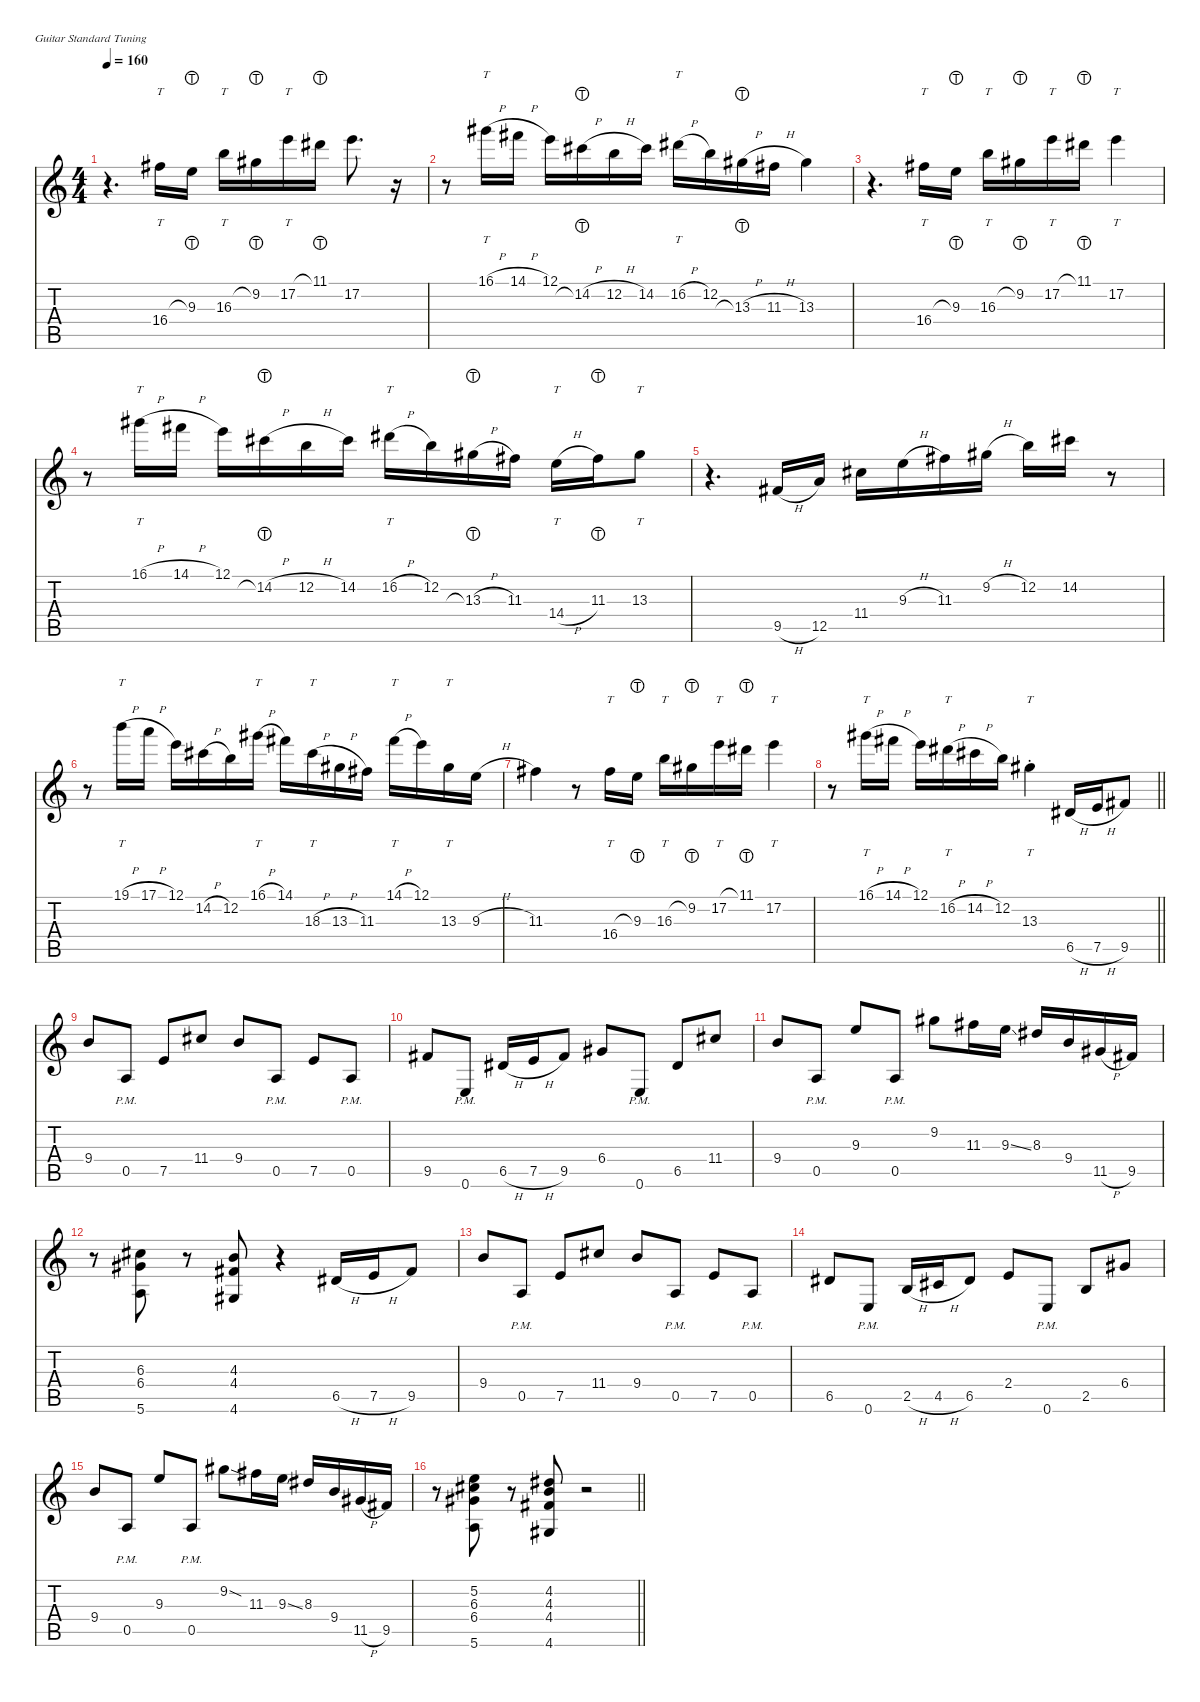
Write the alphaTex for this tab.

\defaultSystemsLayout 4
\hideDynamics
\bracketExtendMode nobrackets
\singleTrackTrackNamePolicy hidden
\multiTrackTrackNamePolicy hidden
\firstSystemTrackNameMode fullname
\otherSystemsTrackNameOrientation horizontal
\track ("Guitar 1" "el.guit.") {instrument electricguitarclean}
\staff {score tabs}
\tuning (E4 B3 G3 D3 A2 E2)
\ts (4 4)
\beaming (8 2 2 2 2)
\tempo 160
\clef g2
\ks c
r.4{d dy f instrument electricguitarclean instrument overdrivenguitar beam Down} 16.4{acc #}.16{tt beam Down} 9.3{lht}.16{beam Down} 16.3.16{tt beam Down} 9.2{lht acc #}.16{beam Down} 17.2.16{tt beam Down} 11.1{lht acc #}.16{beam Down} 17.2.8{d beam Down} r.16{beam Down} |
r.8{beam Down} 16.1{h acc #}.16{tt beam Down} 14.1{h acc #}.16{beam Down} 12.1.16{beam Down} 14.2{h lht acc #}.16{beam Down} 12.2{h}.16{beam Down} 14.2{acc #}.16{beam Down} 16.2{h acc #}.16{tt beam Down} 12.2.16{beam Down} 13.3{h lht acc #}.16{beam Down} 11.3{h acc #}.16{beam Down} 13.3{acc #}.4{beam Down} |
r.4{d beam Down} 16.4{acc #}.16{tt beam Down} 9.3{lht}.16{beam Down} 16.3.16{tt beam Down} 9.2{lht acc #}.16{beam Down} 17.2.16{tt beam Down} 11.1{lht acc #}.16{beam Down} 17.2.4{tt beam Down} |
r.8{beam Down} 16.1{h acc #}.16{tt beam Down} 14.1{h acc #}.16{beam Down} 12.1.16{beam Down} 14.2{h lht acc #}.16{beam Down} 12.2{h}.16{beam Down} 14.2{acc #}.16{beam Down} 16.2{h acc #}.16{tt beam Down} 12.2.16{beam Down} 13.3{h lht acc #}.16{beam Down} 11.3{acc #}.16{beam Down} 14.4{h}.16{tt beam Down} 11.3{lht acc #}.16{beam Down} 13.3{acc #}.8{tt beam Down} |
r.4{d beam Down} 9.5{h acc #}.16{beam Up} 12.5.16{beam Up} 11.4{acc #}.16{beam Down} 9.3{h}.16{beam Down} 11.3{acc #}.16{beam Down} 9.2{h acc #}.16{beam Down} 12.2.16{beam Down} 14.2{acc #}.16{beam Down} r.8{beam Down} |
r.8{beam Down} 19.1{h}.16{tt beam Down} 17.1{h}.16{beam Down} 12.1.16{beam Down} 14.2{h acc #}.16{beam Down} 12.2.16{beam Down} 16.1{h acc #}.16{tt beam Down} 14.1{acc #}.16{beam Down} 18.3{h acc #}.16{tt beam Down} 13.3{h acc #}.16{beam Down} 11.3{acc #}.16{beam Down} 14.1{h acc #}.16{tt beam Down} 12.1.16{beam Down} 13.3{acc #}.16{tt beam Down} 9.3{h}.16{beam Down} |
11.3{acc #}.4{beam Down} r.8{beam Down} 16.4{acc #}.16{tt beam Down} 9.3{lht}.16{beam Down} 16.3.16{tt beam Down} 9.2{lht acc #}.16{beam Down} 17.2.16{tt beam Down} 11.1{lht acc #}.16{beam Down} 17.2.4{tt beam Down} |
\barLineRight lightlight
r.8{beam Down} 16.1{h acc #}.16{tt beam Down} 14.1{h acc #}.16{beam Down} 12.1.16{beam Down} 16.2{h acc #}.16{tt beam Down} 14.2{h acc #}.16{beam Down} 12.2.16{beam Down} 13.3{st acc #}.4{tt beam Down} 6.5{h acc #}.16{beam Up} 7.5{h}.16{beam Up} 9.5{acc #}.8{beam Up} |
9.4.8{beam Up} 0.5{pm}.8{beam Up} 7.5.8{beam Up} 11.4{acc #}.8{beam Up} 9.4.8{beam Up} 0.5{pm}.8{beam Up} 7.5.8{beam Up} 0.5{pm}.8{beam Up} |
9.5{acc #}.8{beam Up} 0.6{pm}.8{beam Up} 6.5{h acc #}.16{beam Up} 7.5{h}.16{beam Up} 9.5{acc #}.8{beam Up} 6.4{acc #}.8{beam Up} 0.6{pm}.8{beam Up} 6.5{acc #}.8{beam Up} 11.4{acc #}.8{beam Up} |
9.4.8{beam Up} 0.5{pm}.8{beam Up} 9.3.8{beam Up} 0.5{pm}.8{beam Up} 9.2{acc #}.8{beam Down} 11.3{acc #}.16{beam Down} 9.3{ss}.16{beam Down} 8.3{acc #}.16{beam Up} 9.4.16{beam Up} 11.5{h acc #}.16{beam Up} 9.5{acc #}.16{beam Up} |
r.8{beam Down} (6.3{acc #} 6.4{acc #} 5.6).8{beam Up} r.8{beam Up} (4.3 4.4{acc #} 4.6{acc #}).8{beam Up} r.4{beam Up} 6.5{h acc #}.16{beam Up} 7.5{h}.16{beam Up} 9.5{acc #}.8{beam Up} |
9.4.8{beam Up} 0.5{pm}.8{beam Up} 7.5.8{beam Up} 11.4{acc #}.8{beam Up} 9.4.8{beam Up} 0.5{pm}.8{beam Up} 7.5.8{beam Up} 0.5{pm}.8{beam Up} |
6.5{acc #}.8{beam Up} 0.6{pm}.8{beam Up} 2.5{h}.16{beam Up} 4.5{h acc #}.16{beam Up} 6.5{acc #}.8{beam Up} 2.4.8{beam Up} 0.6{pm}.8{beam Up} 2.5.8{beam Up} 6.4{acc #}.8{beam Up} |
9.4.8{beam Up} 0.5{pm}.8{beam Up} 9.3.8{beam Up} 0.5{pm}.8{beam Up} 9.2{sod acc #}.8{beam Down} 11.3{acc #}.16{beam Down} 9.3{ss}.16{beam Down} 8.3{acc #}.16{beam Up} 9.4.16{beam Up} 11.5{h acc #}.16{beam Up} 9.5{acc #}.16{beam Up} |
\barLineRight lightlight
r.8{beam Down} (5.2 6.3{acc #} 6.4{acc #} 5.6).8{beam Up} r.8{beam Up} (4.2{acc #} 4.3 4.4{acc #} 4.6{acc #}).8{beam Up} r.2{beam Up}
